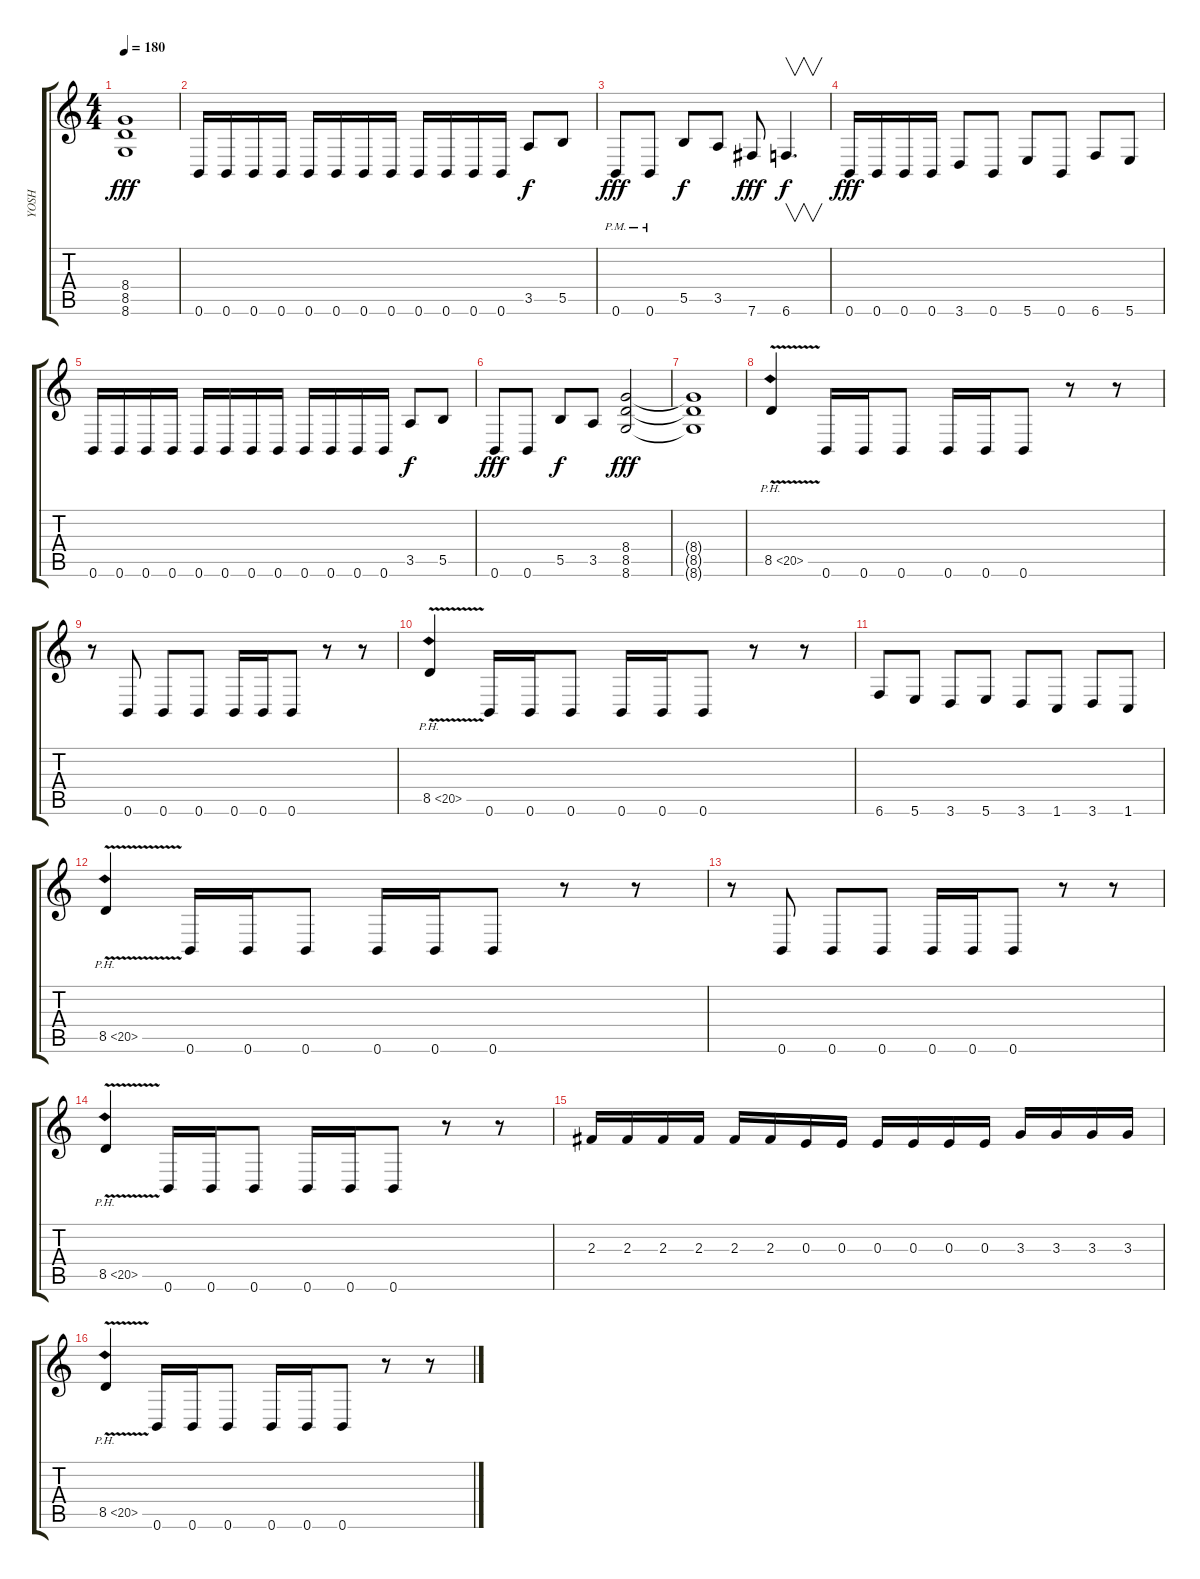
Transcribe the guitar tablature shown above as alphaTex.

\track ("YOSH" "YOSH") {instrument overdrivenguitar}
\staff {score tabs}
\tuning (Db4 Ab3 E3 B2 Gb2 B1) {hide}
\ts (4 4)
\tempo 180
\clef g2
\ks c
(8.4{t} 8.5{t} 8.6{t}).1{dy fff} |
0.6.16 0.6.16 0.6.16 0.6.16 0.6.16 0.6.16 0.6.16 0.6.16 0.6.16 0.6.16 0.6.16 0.6.16 3.5.8{dy f} 5.5.8 |
0.6{pm}.8{dy fff} 0.6{pm}.8 5.5.8{dy f} 3.5.8 7.6.8{dy fff} 6.6.4{v d dy f} |
0.6.16{dy fff} 0.6.16 0.6.16 0.6.16 3.6.8 0.6.8 5.6.8 0.6.8 6.6.8 5.6.8 |
0.6.16 0.6.16 0.6.16 0.6.16 0.6.16 0.6.16 0.6.16 0.6.16 0.6.16 0.6.16 0.6.16 0.6.16 3.5.8{dy f} 5.5.8 |
0.6.8{dy fff} 0.6.8 5.5.8{dy f} 3.5.8 (8.4 8.5 8.6).2{dy fff} |
(8.4{t} 8.5{t} 8.6{t}).1 |
8.5{ph 12 v}.4 0.6.16 0.6.16 0.6.8 0.6.16 0.6.16 0.6.8 r.8 r.8 |
r.8 0.6.8 0.6.8 0.6.8 0.6.16 0.6.16 0.6.8 r.8 r.8 |
8.5{ph 12 v}.4 0.6.16 0.6.16 0.6.8 0.6.16 0.6.16 0.6.8 r.8 r.8 |
6.6.8 5.6.8 3.6.8 5.6.8 3.6.8 1.6.8 3.6.8 1.6.8 |
8.5{ph 12 v}.4 0.6.16 0.6.16 0.6.8 0.6.16 0.6.16 0.6.8 r.8 r.8 |
r.8 0.6.8 0.6.8 0.6.8 0.6.16 0.6.16 0.6.8 r.8 r.8 |
8.5{ph 12 v}.4 0.6.16 0.6.16 0.6.8 0.6.16 0.6.16 0.6.8 r.8 r.8 |
2.3.16 2.3.16 2.3.16 2.3.16 2.3.16 2.3.16 0.3.16 0.3.16 0.3.16 0.3.16 0.3.16 0.3.16 3.3.16 3.3.16 3.3.16 3.3.16 |
8.5{ph 12 v}.4 0.6.16 0.6.16 0.6.8 0.6.16 0.6.16 0.6.8 r.8 r.8
